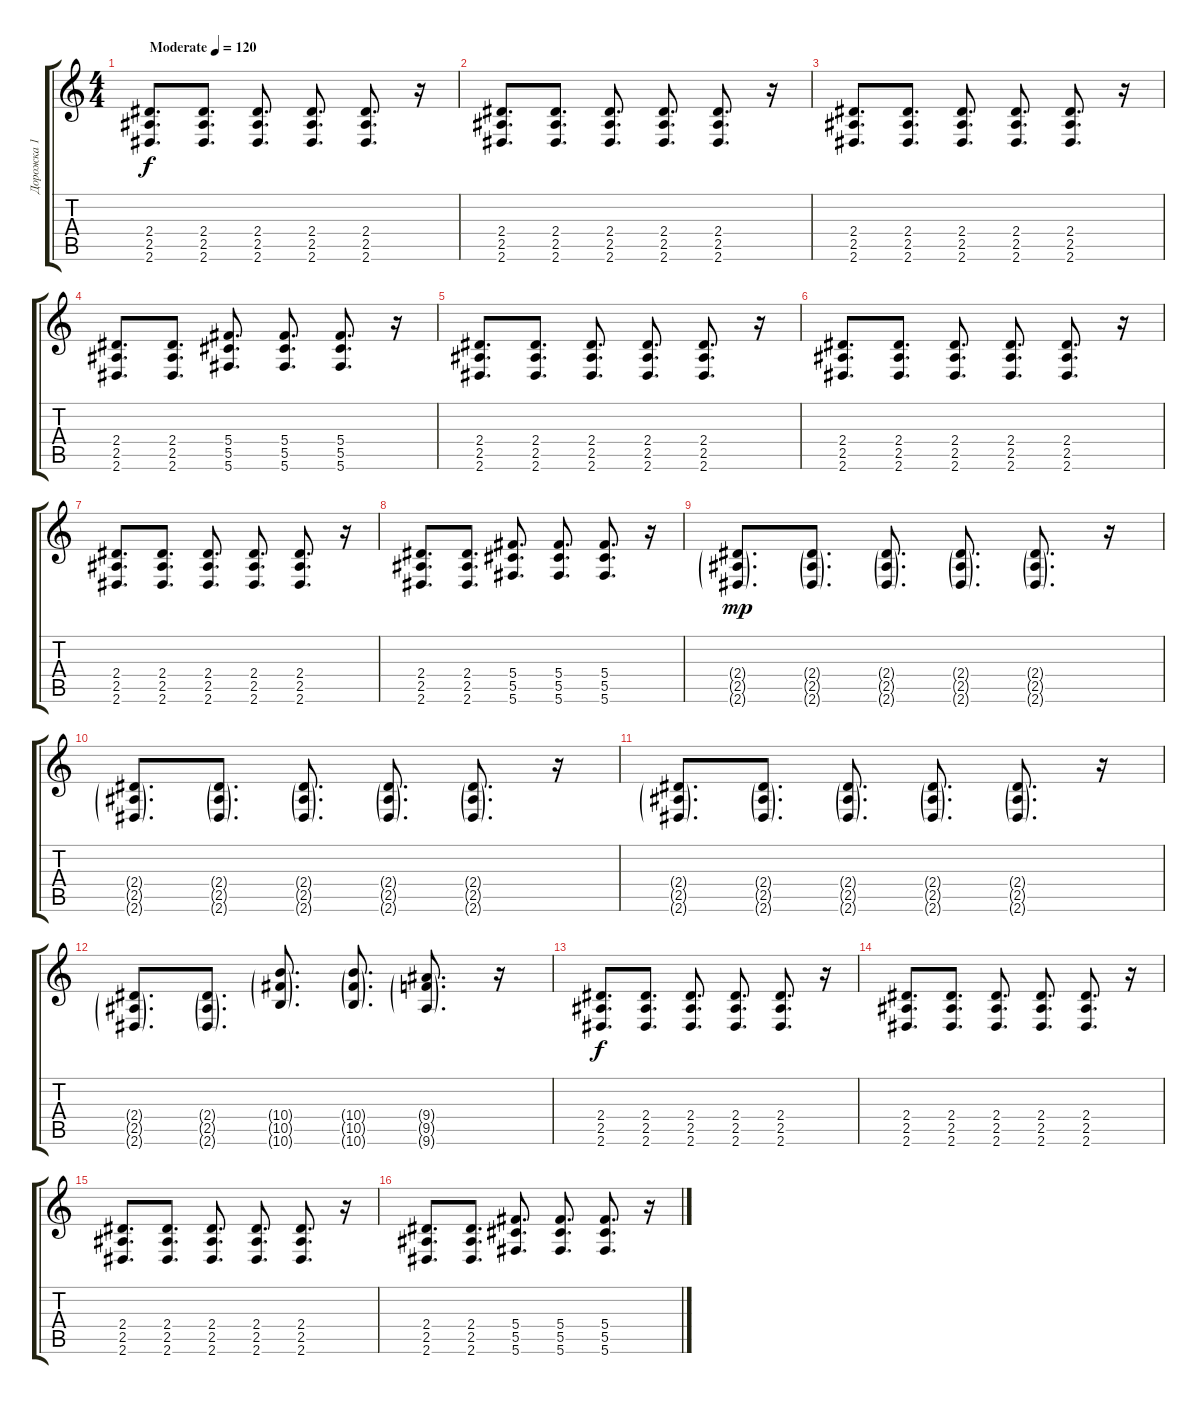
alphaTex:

\track ("Дорожка 1" "Дорожка 1") {instrument distortionguitar}
\staff {score tabs}
\tuning (Eb4 Bb3 Gb3 Db3 Ab2 Db2) {hide}
\ts (4 4)
\tempo (120 "Moderate")
\clef g2
\ks c
(2.4 2.5 2.6).8{d dy f instrument distortionguitar} (2.4 2.5 2.6).8{d} (2.4 2.5 2.6).8{d} (2.4 2.5 2.6).8{d} (2.4 2.5 2.6).8{d} r.16 |
(2.4 2.5 2.6).8{d} (2.4 2.5 2.6).8{d} (2.4 2.5 2.6).8{d} (2.4 2.5 2.6).8{d} (2.4 2.5 2.6).8{d} r.16 |
(2.4 2.5 2.6).8{d} (2.4 2.5 2.6).8{d} (2.4 2.5 2.6).8{d} (2.4 2.5 2.6).8{d} (2.4 2.5 2.6).8{d} r.16 |
(2.4 2.5 2.6).8{d} (2.4 2.5 2.6).8{d} (5.4 5.5 5.6).8{d} (5.4 5.5 5.6).8{d} (5.4 5.5 5.6).8{d} r.16 |
(2.4 2.5 2.6).8{d} (2.4 2.5 2.6).8{d} (2.4 2.5 2.6).8{d} (2.4 2.5 2.6).8{d} (2.4 2.5 2.6).8{d} r.16 |
(2.4 2.5 2.6).8{d} (2.4 2.5 2.6).8{d} (2.4 2.5 2.6).8{d} (2.4 2.5 2.6).8{d} (2.4 2.5 2.6).8{d} r.16 |
(2.4 2.5 2.6).8{d} (2.4 2.5 2.6).8{d} (2.4 2.5 2.6).8{d} (2.4 2.5 2.6).8{d} (2.4 2.5 2.6).8{d} r.16 |
(2.4 2.5 2.6).8{d} (2.4 2.5 2.6).8{d} (5.4 5.5 5.6).8{d} (5.4 5.5 5.6).8{d} (5.4 5.5 5.6).8{d} r.16 |
(2.4{g} 2.5{g} 2.6{g}).8{d dy mp} (2.4{g} 2.5{g} 2.6{g}).8{d} (2.4{g} 2.5{g} 2.6{g}).8{d} (2.4{g} 2.5{g} 2.6{g}).8{d} (2.4{g} 2.5{g} 2.6{g}).8{d} r.16 |
(2.4{g} 2.5{g} 2.6{g}).8{d} (2.4{g} 2.5{g} 2.6{g}).8{d} (2.4{g} 2.5{g} 2.6{g}).8{d} (2.4{g} 2.5{g} 2.6{g}).8{d} (2.4{g} 2.5{g} 2.6{g}).8{d} r.16 |
(2.4{g} 2.5{g} 2.6{g}).8{d} (2.4{g} 2.5{g} 2.6{g}).8{d} (2.4{g} 2.5{g} 2.6{g}).8{d} (2.4{g} 2.5{g} 2.6{g}).8{d} (2.4{g} 2.5{g} 2.6{g}).8{d} r.16 |
(2.4{g} 2.5{g} 2.6{g}).8{d} (2.4{g} 2.5{g} 2.6{g}).8{d} (10.4{g} 10.5{g} 10.6{g}).8{d} (10.4{g} 10.5{g} 10.6{g}).8{d} (9.4{g} 9.5{g} 9.6{g}).8{d} r.16 |
(2.4 2.5 2.6).8{d dy f} (2.4 2.5 2.6).8{d} (2.4 2.5 2.6).8{d} (2.4 2.5 2.6).8{d} (2.4 2.5 2.6).8{d} r.16 |
(2.4 2.5 2.6).8{d} (2.4 2.5 2.6).8{d} (2.4 2.5 2.6).8{d} (2.4 2.5 2.6).8{d} (2.4 2.5 2.6).8{d} r.16 |
(2.4 2.5 2.6).8{d} (2.4 2.5 2.6).8{d} (2.4 2.5 2.6).8{d} (2.4 2.5 2.6).8{d} (2.4 2.5 2.6).8{d} r.16 |
(2.4 2.5 2.6).8{d} (2.4 2.5 2.6).8{d} (5.4 5.5 5.6).8{d} (5.4 5.5 5.6).8{d} (5.4 5.5 5.6).8{d} r.16
